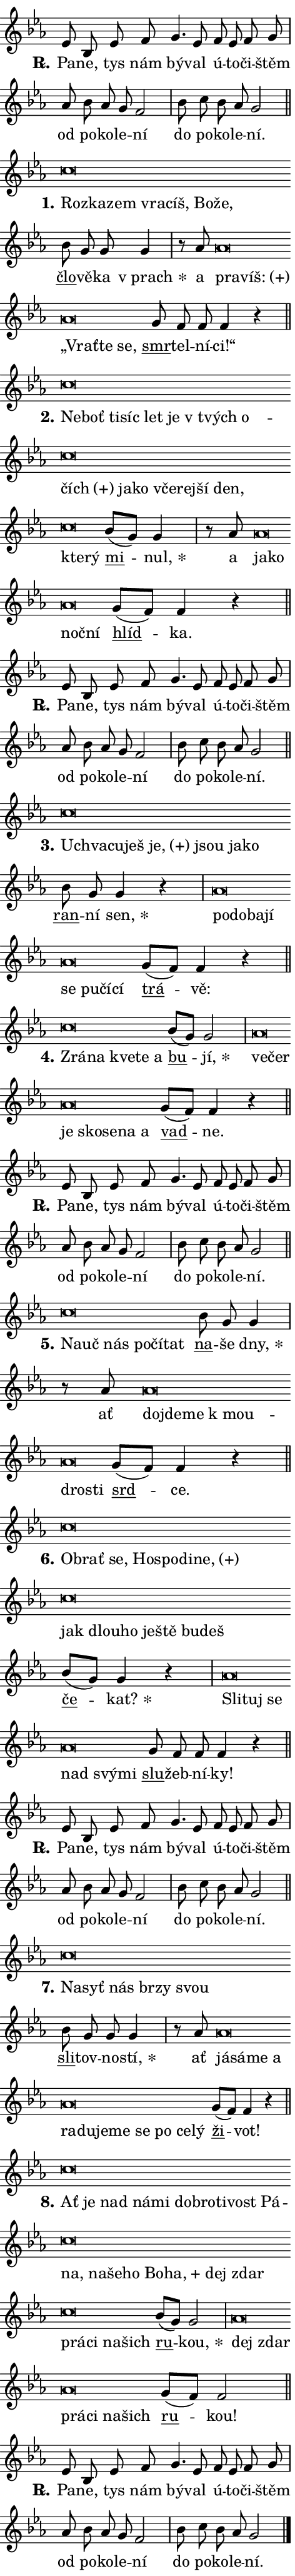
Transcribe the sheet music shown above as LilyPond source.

\version "2.24.0"
\header { tagline = "" }
\paper {
  indent = 0\cm
  top-margin = 0\cm
  right-margin = 0.13\cm % to fit lyric hyphens
  bottom-margin = 0\cm
  left-margin = 0\cm
  paper-width = 8\cm
  page-breaking = #ly:one-page-breaking
  system-system-spacing.basic-distance = #11
  score-system-spacing.basic-distance = #11
  ragged-last = ##f
}


%% Author: Thomas Morley
%% https://lists.gnu.org/archive/html/lilypond-user/2020-05/msg00002.html
#(define (line-position grob)
"Returns position of @var[grob} in current system:
   @code{'start}, if at first time-step
   @code{'end}, if at last time-step
   @code{'middle} otherwise
"
  (let* ((col (ly:item-get-column grob))
         (ln (ly:grob-object col 'left-neighbor))
         (rn (ly:grob-object col 'right-neighbor))
         (col-to-check-left (if (ly:grob? ln) ln col))
         (col-to-check-right (if (ly:grob? rn) rn col))
         (break-dir-left
           (and
             (ly:grob-property col-to-check-left 'non-musical #f)
             (ly:item-break-dir col-to-check-left)))
         (break-dir-right
           (and
             (ly:grob-property col-to-check-right 'non-musical #f)
             (ly:item-break-dir col-to-check-right))))
        (cond ((eqv? 1 break-dir-left) 'start)
              ((eqv? -1 break-dir-right) 'end)
              (else 'middle))))

#(define (tranparent-at-line-position vctor)
  (lambda (grob)
  "Relying on @code{line-position} select the relevant enry from @var{vctor}.
Used to determine transparency,"
    (case (line-position grob)
      ((end) (not (vector-ref vctor 0)))
      ((middle) (not (vector-ref vctor 1)))
      ((start) (not (vector-ref vctor 2))))))

noteHeadBreakVisibility =
#(define-music-function (break-visibility)(vector?)
"Makes @code{NoteHead}s transparent relying on @var{break-visibility}"
#{
  \override NoteHead.transparent =
    #(tranparent-at-line-position break-visibility)
#})

#(define delete-ledgers-for-transparent-note-heads
  (lambda (grob)
    "Reads whether a @code{NoteHead} is transparent.
If so this @code{NoteHead} is removed from @code{'note-heads} from
@var{grob}, which is supposed to be @code{LedgerLineSpanner}.
As a result ledgers are not printed for this @code{NoteHead}"
    (let* ((nhds-array (ly:grob-object grob 'note-heads))
           (nhds-list
             (if (ly:grob-array? nhds-array)
                 (ly:grob-array->list nhds-array)
                 '()))
           ;; Relies on the transparent-property being done before
           ;; Staff.LedgerLineSpanner.after-line-breaking is executed.
           ;; This is fragile ...
           (to-keep
             (remove
               (lambda (nhd)
                 (ly:grob-property nhd 'transparent #f))
               nhds-list)))
      ;; TODO find a better method to iterate over grob-arrays, similiar
      ;; to filter/remove etc for lists
      ;; For now rebuilt from scratch
      (set! (ly:grob-object grob 'note-heads)  '())
      (for-each
        (lambda (nhd)
          (ly:pointer-group-interface::add-grob grob 'note-heads nhd))
        to-keep))))

squashNotes = {
  \override NoteHead.X-extent = #'(-0.2 . 0.2)
  \override NoteHead.Y-extent = #'(-0.75 . 0)
  \override NoteHead.stencil =
    #(lambda (grob)
       (let ((pos (ly:grob-property grob 'staff-position)))
         (begin
           (if (< pos -7) (display "ERROR: Lower brevis then expected\n") (display ""))
           (if (<= pos -6) ly:text-interface::print ly:note-head::print))))
}
unSquashNotes = {
  \revert NoteHead.X-extent
  \revert NoteHead.Y-extent
  \revert NoteHead.stencil
}

hideNotes = \noteHeadBreakVisibility #begin-of-line-visible
unHideNotes = \noteHeadBreakVisibility #all-visible

% work-around for resetting accidentals
% https://lilypond.org/doc/v2.23/Documentation/notation/displaying-rhythms#unmetered-music
cadenzaMeasure = {
  \cadenzaOff
  \partial 1024 s1024
  \cadenzaOn
}

#(define-markup-command (accent layout props text) (markup?)
  "Underline accented syllable"
  (interpret-markup layout props
    #{\markup \override #'(offset . 4.3) \underline { #text }#}))

responsum = \markup \concat {
  "R" \hspace #-1.05 \path #0.1 #'((moveto 0 0.07) (lineto 0.9 0.8)) \hspace #0.05 "."
}

spaceSize = #0.6828661417322834 % exact space size for TeX Gyre Schola

\layout {
  \context {
    \Staff
    \remove "Time_signature_engraver"
    \override LedgerLineSpanner.after-line-breaking = #delete-ledgers-for-transparent-note-heads
  }
  \context {
    \Lyrics {
      \override LyricSpace.minimum-distance = \spaceSize
      \override LyricText.font-name = #"TeX Gyre Schola"
      \override LyricText.font-size = 1
      \override StanzaNumber.font-name = #"TeX Gyre Schola Bold"
      \override StanzaNumber.font-size = 1
    }
  }
  \context {
    \Score 
    \override NoteHead.text =
      #(lambda (grob) 
        (let ((pos (ly:grob-property grob 'staff-position)))
          #{\markup {
            \combine
              \halign #-0.55 \raise #(if (= pos -6) 0 0.5) \override #'(thickness . 2) \draw-line #'(3.2 . 0)
              \musicglyph "noteheads.sM1"
          }#}))
  }
}

% magnetic-lyrics.ily
%
%   written by
%     Jean Abou Samra <jean@abou-samra.fr>
%     Werner Lemberg <wl@gnu.org>
%
%   adapted by
%     Jiri Hon <jiri.hon@gmail.com>
%
% Version 2022-Apr-15

% https://www.mail-archive.com/lilypond-user@gnu.org/msg149350.html

#(define (Left_hyphen_pointer_engraver context)
   "Collect syllable-hyphen-syllable occurrences in lyrics and store
them in properties.  This engraver only looks to the left.  For
example, if the lyrics input is @code{foo -- bar}, it does the
following.

@itemize @bullet
@item
Set the @code{text} property of the @code{LyricHyphen} grob between
@q{foo} and @q{bar} to @code{foo}.

@item
Set the @code{left-hyphen} property of the @code{LyricText} grob with
text @q{foo} to the @code{LyricHyphen} grob between @q{foo} and
@q{bar}.
@end itemize

Use this auxiliary engraver in combination with the
@code{lyric-@/text::@/apply-@/magnetic-@/offset!} hook."
   (let ((hyphen #f)
         (text #f))
     (make-engraver
      (acknowledgers
       ((lyric-syllable-interface engraver grob source-engraver)
        (set! text grob)))
      (end-acknowledgers
       ((lyric-hyphen-interface engraver grob source-engraver)
        ;(when (not (grob::has-interface grob 'lyric-space-interface))
          (set! hyphen grob)));)
      ((stop-translation-timestep engraver)
       (when (and text hyphen)
         (ly:grob-set-object! text 'left-hyphen hyphen))
       (set! text #f)
       (set! hyphen #f)))))

#(define (lyric-text::apply-magnetic-offset! grob)
   "If the space between two syllables is less than the value in
property @code{LyricText@/.details@/.squash-threshold}, move the right
syllable to the left so that it gets concatenated with the left
syllable.

Use this function as a hook for
@code{LyricText@/.after-@/line-@/breaking} if the
@code{Left_@/hyphen_@/pointer_@/engraver} is active."
   (let ((hyphen (ly:grob-object grob 'left-hyphen #f)))
     (when hyphen
       (let ((left-text (ly:spanner-bound hyphen LEFT)))
         (when (grob::has-interface left-text 'lyric-syllable-interface)
           (let* ((common (ly:grob-common-refpoint grob left-text X))
                  (this-x-ext (ly:grob-extent grob common X))
                  (left-x-ext
                   (begin
                     ;; Trigger magnetism for left-text.
                     (ly:grob-property left-text 'after-line-breaking)
                     (ly:grob-extent left-text common X)))
                  ;; `delta` is the gap width between two syllables.
                  (delta (- (interval-start this-x-ext)
                            (interval-end left-x-ext)))
                  (details (ly:grob-property grob 'details))
                  (threshold (assoc-get 'squash-threshold details 0.2)))
             (when (< delta threshold)
               (let* (;; We have to manipulate the input text so that
                      ;; ligatures crossing syllable boundaries are not
                      ;; disabled.  For languages based on the Latin
                      ;; script this is essentially a beautification.
                      ;; However, for non-Western scripts it can be a
                      ;; necessity.
                      (lt (ly:grob-property left-text 'text))
                      (rt (ly:grob-property grob 'text))
                      (is-space (grob::has-interface hyphen 'lyric-space-interface))
                      (space (if is-space " " ""))
                      (extra-delta (if is-space spaceSize 0))
                      ;; Append new syllable.
                      (ltrt-space (if (and (string? lt) (string? rt))
                                (string-append lt space rt)
                                (make-concat-markup (list lt space rt))))
                      ;; Right-align `ltrt` to the right side.
                      (ltrt-space-markup (grob-interpret-markup
                               grob
                               (make-translate-markup
                                (cons (interval-length this-x-ext) 0)
                                (make-right-align-markup ltrt-space)))))
                 (begin
                   ;; Don't print `left-text`.
                   (ly:grob-set-property! left-text 'stencil #f)
                   ;; Set text and stencil (which holds all collected
                   ;; syllables so far) and shift it to the left.
                   (ly:grob-set-property! grob 'text ltrt-space)
                   (ly:grob-set-property! grob 'stencil ltrt-space-markup)
                   (ly:grob-translate-axis! grob (- (- delta extra-delta)) X))))))))))


#(define (lyric-hyphen::displace-bounds-first grob)
   ;; Make very sure this callback isn't triggered too early.
   (let ((left (ly:spanner-bound grob LEFT))
         (right (ly:spanner-bound grob RIGHT)))
     (ly:grob-property left 'after-line-breaking)
     (ly:grob-property right 'after-line-breaking)
     (ly:lyric-hyphen::print grob)))

squashThreshold = #0.4

\layout {
  \context {
    \Lyrics
    \consists #Left_hyphen_pointer_engraver
    \override LyricText.after-line-breaking =
      #lyric-text::apply-magnetic-offset!
    \override LyricHyphen.stencil = #lyric-hyphen::displace-bounds-first
    \override LyricText.details.squash-threshold = \squashThreshold
    \override LyricHyphen.minimum-distance = 0
    \override LyricHyphen.minimum-length = \squashThreshold
  }
}

squashText = \override LyricText.details.squash-threshold = 9999
unSquashText = \override LyricText.details.squash-threshold = \squashThreshold

leftText = \override LyricText.self-alignment-X = #LEFT
unLeftText = \revert LyricText.self-alignment-X

starOffset = #(lambda (grob) 
                (let ((x_offset (ly:self-alignment-interface::aligned-on-x-parent grob)))
                  (if (= x_offset 0) 0 (+ x_offset 1.2))))

star = #(define-music-function (syllable)(string?)
"Append star separator at the end of a syllable"
#{
  \once \override LyricText.X-offset = #starOffset
  \lyricmode { \markup {
    #syllable
    \override #'((font-name . "TeX Gyre Schola Bold")) \hspace #0.2 \lower #0.65 \larger "*"
  } }
#})

starAccent = #(define-music-function (syllable)(string?)
"Append star separator at the end of a syllable and make accent"
#{
  \once \override LyricText.X-offset = #starOffset
  \lyricmode { \markup {
    \accent #syllable
    \override #'((font-name . "TeX Gyre Schola Bold")) \hspace #0.2 \lower #0.65 \larger "*"
  } }
#})

breath = #(define-music-function (syllable)(string?)
"Append breathing indicator at the end of a syllable"
#{
  \lyricmode { \markup { #syllable "+" } }
#})

optionalBreath = #(define-music-function (syllable)(string?)
"Append optional breathing indicator at the end of a syllable"
#{
  \lyricmode { \markup { #syllable "(+)" } }
#})


\score {
    <<
        \new Voice = "melody" { \cadenzaOn \key es \major \relative { es'8 bes es f g4. es8 \bar "" f es f g \cadenzaMeasure \bar "|" as bes as g f2 \cadenzaMeasure \bar "|" bes8 c bes as g2 \cadenzaMeasure \bar "||" \break } }
        \new Lyrics \lyricsto "melody" { \lyricmode { \set stanza = \responsum
Pa -- ne, tys nám bý -- val ú -- to -- či -- štěm od po -- ko -- le -- ní do po -- ko -- le -- ní. } }
    >>
    \layout {}
}

\score {
    <<
        \new Voice = "melody" { \cadenzaOn \key es \major \relative { \squashNotes c''\breve*1/16 \hideNotes \breve*1/16 \bar "" \breve*1/16 \bar "" \breve*1/16 \bar "" \breve*1/16 \bar "" \breve*1/16 \breve*1/16 \bar "" \unHideNotes \unSquashNotes \bar "" bes8 g g g4 \cadenzaMeasure \bar "|" r8 as8 \squashNotes as\breve*1/16 \hideNotes \breve*1/16 \bar "" \breve*1/16 \bar "" \breve*1/16 \breve*1/16 \bar "" \unHideNotes \unSquashNotes \bar "" g8 f f f4 r \cadenzaMeasure \bar "||" \break } }
        \new Lyrics \lyricsto "melody" { \lyricmode { \set stanza = "1."
\leftText Roz -- \squashText ka -- zem vra -- cíš, Bo -- že, \unLeftText \unSquashText \markup \accent člo -- vě -- ka \star "v prach" a \leftText pra -- \squashText \optionalBreath víš: „Vrať -- te se, \unLeftText \unSquashText \markup \accent smr -- tel -- ní -- ci!“ } }
    >>
    \layout {}
}

\score {
    <<
        \new Voice = "melody" { \cadenzaOn \key es \major \relative { \squashNotes c''\breve*1/16 \hideNotes \breve*1/16 \bar "" \breve*1/16 \bar "" \breve*1/16 \bar "" \breve*1/16 \bar "" \breve*1/16 \bar "" \breve*1/16 \bar "" \breve*1/16 \bar "" \breve*1/16 \bar "" \breve*1/16 \bar "" \breve*1/16 \bar "" \breve*1/16 \bar "" \breve*1/16 \bar "" \breve*1/16 \bar "" \breve*1/16 \bar "" \breve*1/16 \breve*1/16 \bar "" \unHideNotes \unSquashNotes \bar "" bes8[( g)] g4 \cadenzaMeasure \bar "|" r8 as8 \squashNotes as\breve*1/16 \hideNotes \breve*1/16 \bar "" \breve*1/16 \breve*1/16 \bar "" \unHideNotes \unSquashNotes \bar "" g8[( f)] f4 r \cadenzaMeasure \bar "||" \break } }
        \new Lyrics \lyricsto "melody" { \lyricmode { \set stanza = "2."
\leftText Ne -- \squashText boť ti -- síc let je "v tvých" o -- \optionalBreath čích ja -- ko vče -- rej -- ší den, kte -- rý \unLeftText \unSquashText \markup \accent mi -- \star nul, a \leftText ja -- \squashText ko noč -- ní \unLeftText \unSquashText \markup \accent hlíd -- ka. } }
    >>
    \layout {}
}

\score {
    <<
        \new Voice = "melody" { \cadenzaOn \key es \major \relative { es'8 bes es f g4. es8 \bar "" f es f g \cadenzaMeasure \bar "|" as bes as g f2 \cadenzaMeasure \bar "|" bes8 c bes as g2 \cadenzaMeasure \bar "||" \break } }
        \new Lyrics \lyricsto "melody" { \lyricmode { \set stanza = \responsum
Pa -- ne, tys nám bý -- val ú -- to -- či -- štěm od po -- ko -- le -- ní do po -- ko -- le -- ní. } }
    >>
    \layout {}
}

\score {
    <<
        \new Voice = "melody" { \cadenzaOn \key es \major \relative { \squashNotes c''\breve*1/16 \hideNotes \breve*1/16 \bar "" \breve*1/16 \bar "" \breve*1/16 \bar "" \breve*1/16 \bar "" \breve*1/16 \breve*1/16 \bar "" \unHideNotes \unSquashNotes \bar "" bes8 g g4 r \cadenzaMeasure \bar "|" \squashNotes as\breve*1/16 \hideNotes \breve*1/16 \bar "" \breve*1/16 \bar "" \breve*1/16 \bar "" \breve*1/16 \bar "" \breve*1/16 \bar "" \breve*1/16 \breve*1/16 \bar "" \unHideNotes \unSquashNotes \bar "" g8[( f)] f4 r \cadenzaMeasure \bar "||" \break } }
        \new Lyrics \lyricsto "melody" { \lyricmode { \set stanza = "3."
\leftText Uchva -- \squashText cu -- ješ \optionalBreath je, jsou ja -- ko \unLeftText \unSquashText \markup \accent ran -- ní \star sen, \leftText po -- \squashText do -- ba -- jí se pu -- čí -- cí \unLeftText \unSquashText \markup \accent trá -- vě: } }
    >>
    \layout {}
}

\score {
    <<
        \new Voice = "melody" { \cadenzaOn \key es \major \relative { \squashNotes c''\breve*1/16 \hideNotes \breve*1/16 \bar "" \breve*1/16 \bar "" \breve*1/16 \breve*1/16 \bar "" \unHideNotes \unSquashNotes \bar "" bes8[( g)] g2 \cadenzaMeasure \bar "|" \squashNotes as\breve*1/16 \hideNotes \breve*1/16 \bar "" \breve*1/16 \bar "" \breve*1/16 \bar "" \breve*1/16 \bar "" \breve*1/16 \breve*1/16 \bar "" \unHideNotes \unSquashNotes \bar "" g8[( f)] f4 r \cadenzaMeasure \bar "||" \break } }
        \new Lyrics \lyricsto "melody" { \lyricmode { \set stanza = "4."
\leftText Zrá -- \squashText na kve -- te a \unLeftText \unSquashText \markup \accent bu -- \star jí, \leftText ve -- \squashText čer je sko -- se -- na a \unLeftText \unSquashText \markup \accent vad -- ne. } }
    >>
    \layout {}
}

\score {
    <<
        \new Voice = "melody" { \cadenzaOn \key es \major \relative { es'8 bes es f g4. es8 \bar "" f es f g \cadenzaMeasure \bar "|" as bes as g f2 \cadenzaMeasure \bar "|" bes8 c bes as g2 \cadenzaMeasure \bar "||" \break } }
        \new Lyrics \lyricsto "melody" { \lyricmode { \set stanza = \responsum
Pa -- ne, tys nám bý -- val ú -- to -- či -- štěm od po -- ko -- le -- ní do po -- ko -- le -- ní. } }
    >>
    \layout {}
}

\score {
    <<
        \new Voice = "melody" { \cadenzaOn \key es \major \relative { \squashNotes c''\breve*1/16 \hideNotes \breve*1/16 \bar "" \breve*1/16 \bar "" \breve*1/16 \bar "" \breve*1/16 \breve*1/16 \bar "" \unHideNotes \unSquashNotes \bar "" bes8 g g4 \cadenzaMeasure \bar "|" r8 as8 \squashNotes as\breve*1/16 \hideNotes \breve*1/16 \bar "" \breve*1/16 \bar "" \breve*1/16 \bar "" \breve*1/16 \breve*1/16 \bar "" \unHideNotes \unSquashNotes \bar "" g8[( f)] f4 r \cadenzaMeasure \bar "||" \break } }
        \new Lyrics \lyricsto "melody" { \lyricmode { \set stanza = "5."
\leftText Na -- \squashText uč nás po -- čí -- tat \unLeftText \unSquashText \markup \accent na -- še \star dny, ať \leftText do -- \squashText jde -- me "k mou" -- dro -- sti \unLeftText \unSquashText \markup \accent srd -- ce. } }
    >>
    \layout {}
}

\score {
    <<
        \new Voice = "melody" { \cadenzaOn \key es \major \relative { \squashNotes c''\breve*1/16 \hideNotes \breve*1/16 \bar "" \breve*1/16 \bar "" \breve*1/16 \bar "" \breve*1/16 \bar "" \breve*1/16 \bar "" \breve*1/16 \bar "" \breve*1/16 \bar "" \breve*1/16 \bar "" \breve*1/16 \bar "" \breve*1/16 \bar "" \breve*1/16 \bar "" \breve*1/16 \breve*1/16 \bar "" \unHideNotes \unSquashNotes \bar "" bes8[( g)] g4 r \cadenzaMeasure \bar "|" \squashNotes as\breve*1/16 \hideNotes \breve*1/16 \bar "" \breve*1/16 \bar "" \breve*1/16 \bar "" \breve*1/16 \breve*1/16 \bar "" \unHideNotes \unSquashNotes \bar "" g8 f f f4 r \cadenzaMeasure \bar "||" \break } }
        \new Lyrics \lyricsto "melody" { \lyricmode { \set stanza = "6."
\leftText Ob -- \squashText rať se, Ho -- spo -- di -- \optionalBreath ne, jak dlou -- ho je -- ště bu -- deš \unLeftText \unSquashText \markup \accent če -- \star kat? \leftText Sli -- \squashText tuj se nad svý -- mi \unLeftText \unSquashText \markup \accent slu -- žeb -- ní -- ky! } }
    >>
    \layout {}
}

\score {
    <<
        \new Voice = "melody" { \cadenzaOn \key es \major \relative { es'8 bes es f g4. es8 \bar "" f es f g \cadenzaMeasure \bar "|" as bes as g f2 \cadenzaMeasure \bar "|" bes8 c bes as g2 \cadenzaMeasure \bar "||" \break } }
        \new Lyrics \lyricsto "melody" { \lyricmode { \set stanza = \responsum
Pa -- ne, tys nám bý -- val ú -- to -- či -- štěm od po -- ko -- le -- ní do po -- ko -- le -- ní. } }
    >>
    \layout {}
}

\score {
    <<
        \new Voice = "melody" { \cadenzaOn \key es \major \relative { \squashNotes c''\breve*1/16 \hideNotes \breve*1/16 \bar "" \breve*1/16 \bar "" \breve*1/16 \bar "" \breve*1/16 \breve*1/16 \bar "" \unHideNotes \unSquashNotes \bar "" bes8 g g g4 \cadenzaMeasure \bar "|" r8 as8 \squashNotes as\breve*1/16 \hideNotes \breve*1/16 \bar "" \breve*1/16 \bar "" \breve*1/16 \bar "" \breve*1/16 \bar "" \breve*1/16 \bar "" \breve*1/16 \bar "" \breve*1/16 \bar "" \breve*1/16 \bar "" \breve*1/16 \bar "" \breve*1/16 \breve*1/16 \bar "" \unHideNotes \unSquashNotes \bar "" g8[( f)] f4 r \cadenzaMeasure \bar "||" \break } }
        \new Lyrics \lyricsto "melody" { \lyricmode { \set stanza = "7."
\leftText Na -- \squashText syť nás br -- zy svou \unLeftText \unSquashText \markup \accent sli -- tov -- no -- \star stí, ať \leftText já -- \squashText sá -- me a ra -- du -- je -- me se po ce -- lý \unLeftText \unSquashText \markup \accent ži -- vot! } }
    >>
    \layout {}
}

\score {
    <<
        \new Voice = "melody" { \cadenzaOn \key es \major \relative { \squashNotes c''\breve*1/16 \hideNotes \breve*1/16 \bar "" \breve*1/16 \bar "" \breve*1/16 \bar "" \breve*1/16 \bar "" \breve*1/16 \bar "" \breve*1/16 \bar "" \breve*1/16 \bar "" \breve*1/16 \bar "" \breve*1/16 \bar "" \breve*1/16 \bar "" \breve*1/16 \bar "" \breve*1/16 \bar "" \breve*1/16 \bar "" \breve*1/16 \bar "" \breve*1/16 \bar "" \breve*1/16 \bar "" \breve*1/16 \bar "" \breve*1/16 \bar "" \breve*1/16 \bar "" \breve*1/16 \breve*1/16 \bar "" \unHideNotes \unSquashNotes \bar "" bes8[( g)] g2 \cadenzaMeasure \bar "|" \squashNotes as\breve*1/16 \hideNotes \breve*1/16 \bar "" \breve*1/16 \bar "" \breve*1/16 \bar "" \breve*1/16 \breve*1/16 \bar "" \unHideNotes \unSquashNotes \bar "" g8[( f)] f2 \cadenzaMeasure \bar "||" \break } }
        \new Lyrics \lyricsto "melody" { \lyricmode { \set stanza = "8."
\leftText Ať \squashText je nad ná -- mi dob -- ro -- ti -- vost Pá -- na, na -- še -- ho Bo -- \breath "ha," dej zdar prá -- ci na -- šich \unLeftText \unSquashText \markup \accent ru -- \star kou, \leftText dej \squashText zdar prá -- ci na -- šich \unLeftText \unSquashText \markup \accent ru -- kou! } }
    >>
    \layout {}
}

\score {
    <<
        \new Voice = "melody" { \cadenzaOn \key es \major \relative { es'8 bes es f g4. es8 \bar "" f es f g \cadenzaMeasure \bar "|" as bes as g f2 \cadenzaMeasure \bar "|" bes8 c bes as g2 \cadenzaMeasure \bar "||" \break } \bar "|." }
        \new Lyrics \lyricsto "melody" { \lyricmode { \set stanza = \responsum
Pa -- ne, tys nám bý -- val ú -- to -- či -- štěm od po -- ko -- le -- ní do po -- ko -- le -- ní. } }
    >>
    \layout {}
}
